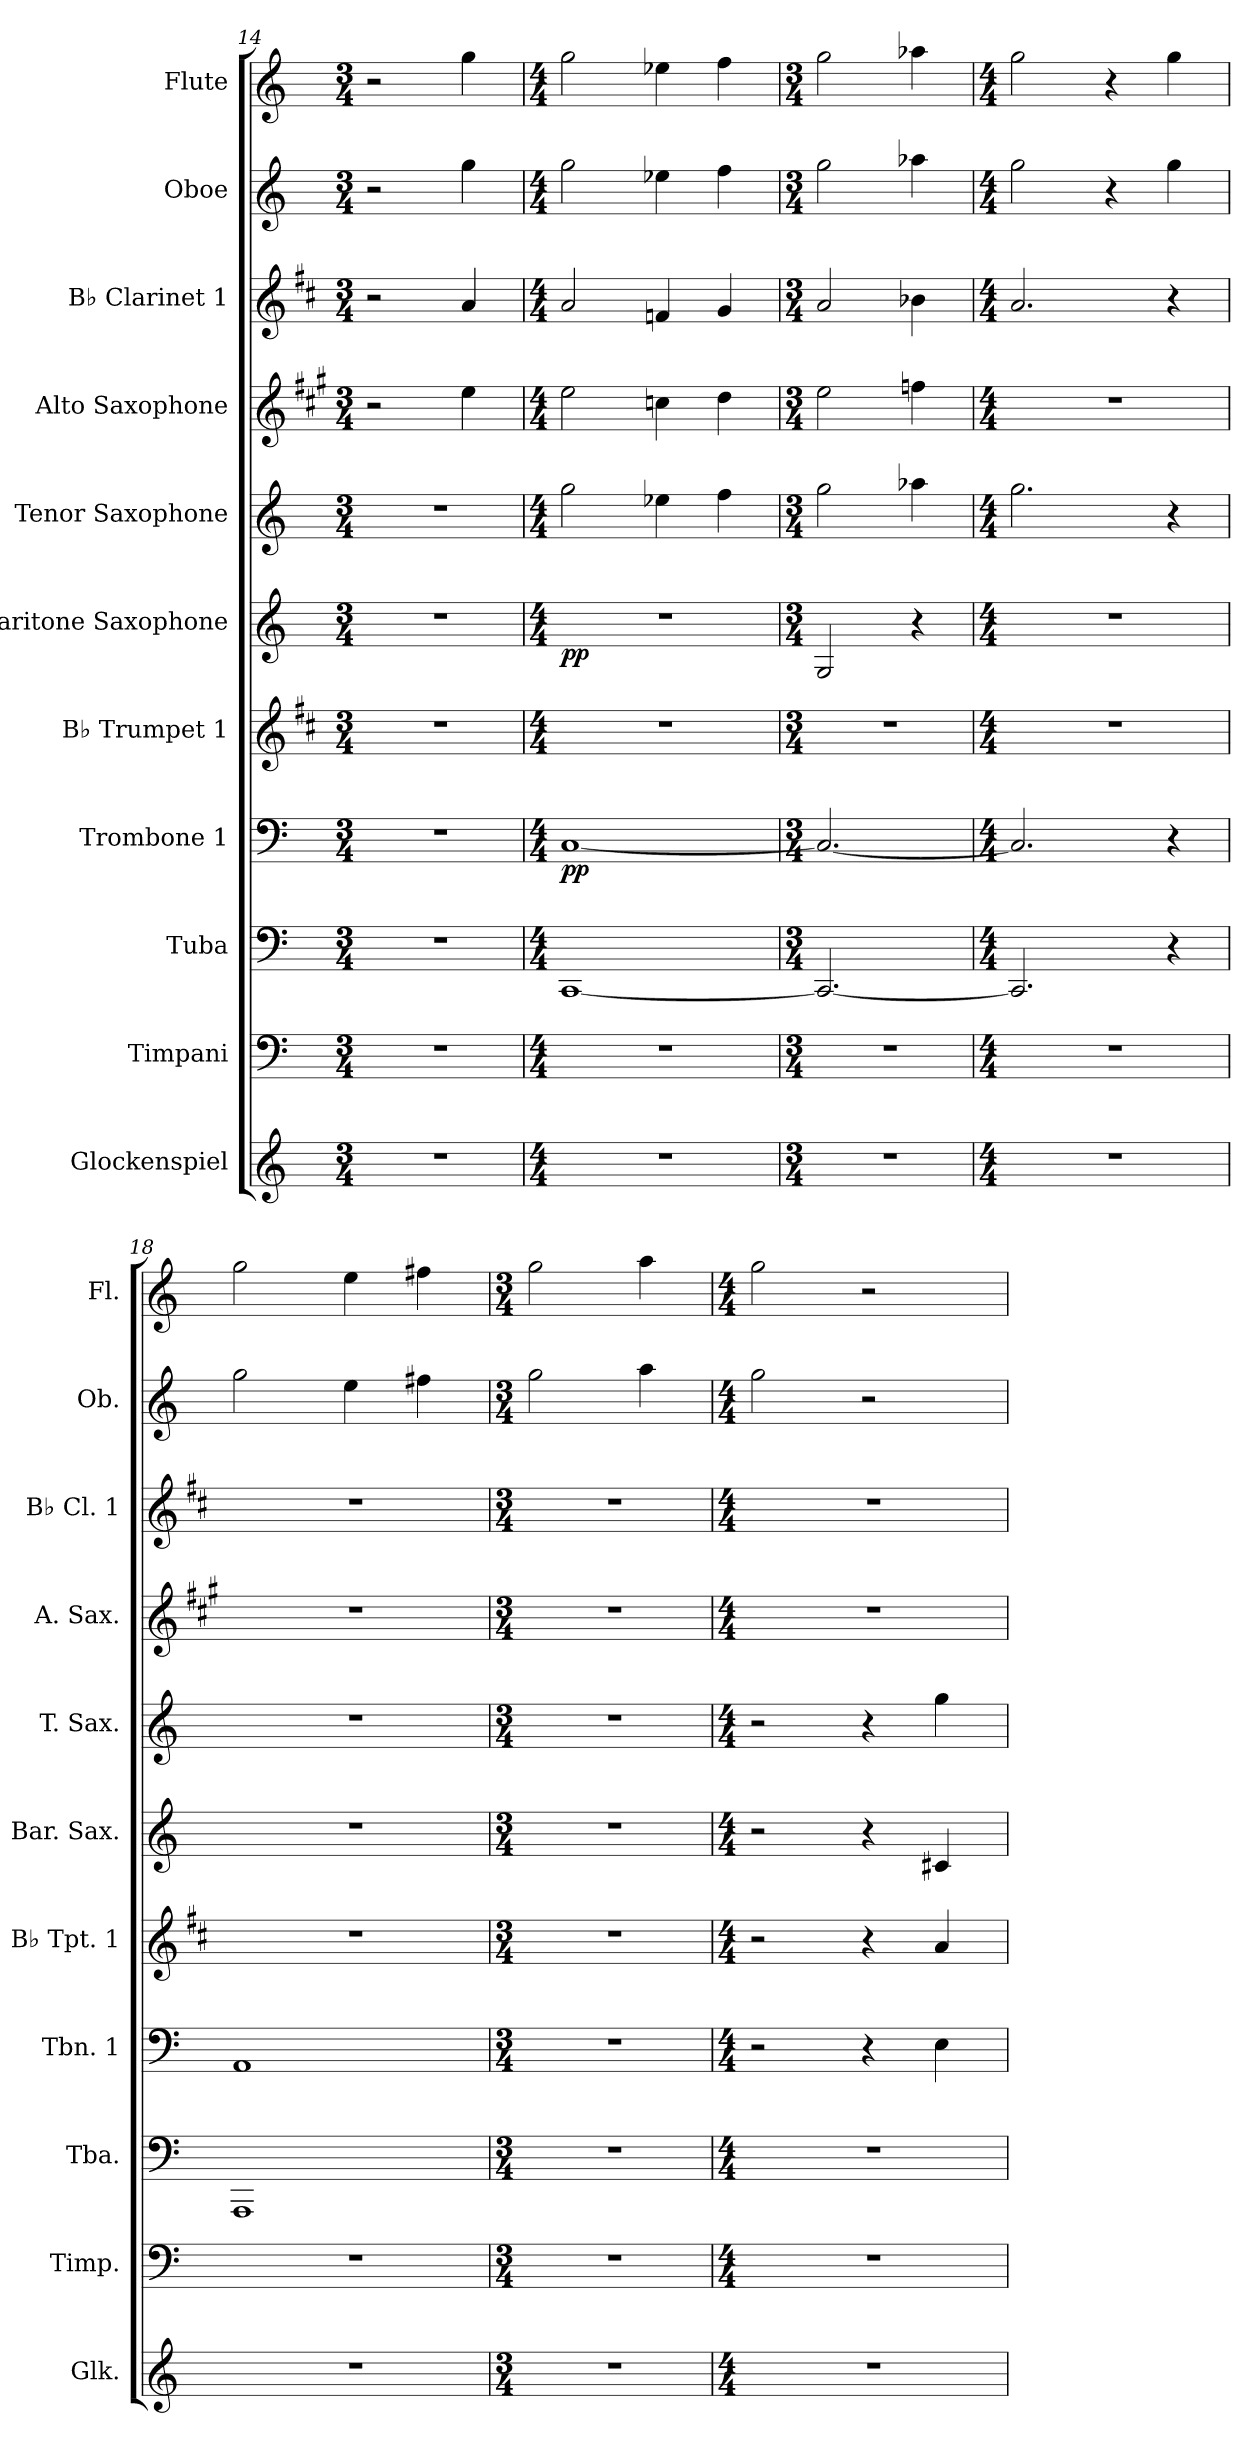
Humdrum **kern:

**kern	**kern	**kern	**kern	**dynam	**kern	**kern	**dynam	**kern	**kern	**kern	**kern	**kern
*part11	*part10	*part9	*part8	*part8	*part7	*part6	*part6	*part5	*part4	*part3	*part2	*part1
*staff11	*staff10	*staff9	*staff8	*staff8	*staff7	*staff6	*staff6	*staff5	*staff4	*staff3	*staff2	*staff1
*I"Glockenspiel	*I"Timpani	*I"Tuba	*I"Trombone 1	*	*I"B♭ Trumpet 1	*I"Baritone Saxophone	*	*I"Tenor Saxophone	*I"Alto Saxophone	*I"B♭ Clarinet 1	*I"Oboe	*I"Flute
*I'Glk.	*I'Timp.	*I'Tba.	*I'Tbn. 1	*	*I'B♭ Tpt. 1	*I'Bar. Sax.	*	*I'T. Sax.	*I'A. Sax.	*I'B♭ Cl. 1	*I'Ob.	*I'Fl.
*clefG2	*clefF4	*clefF4	*clefF4	*	*clefG2	*clefG2	*	*clefG2	*clefG2	*clefG2	*clefG2	*clefG2
*ITrd-14c-24	*	*	*	*	*ITrd1c2	*ITrd12c21	*	*ITrd8c14	*ITrd5c9	*ITrd1c2	*	*
*k[]	*k[]	*k[]	*k[]	*	*k[]	*k[]	*	*k[]	*k[]	*k[]	*k[]	*k[]
*M3/4	*M3/4	*M3/4	*M3/4	*	*M3/4	*M3/4	*	*M3/4	*M3/4	*M3/4	*M3/4	*M3/4
=14	=14	=14	=14	=14	=14	=14	=14	=14	=14	=14	=14	=14
2.r	2.r	2.r	2.r	.	2.r	2.r	.	2.r	2r	2r	2r	2r
.	.	.	.	.	.	.	.	.	4g\	4g/	4gg\	4gg\
=15	=15	=15	=15	=15	=15	=15	=15	=15	=15	=15	=15	=15
*M4/4	*M4/4	*M4/4	*M4/4	*	*M4/4	*M4/4	*	*M4/4	*M4/4	*M4/4	*M4/4	*M4/4
!	!	!	!	!LO:DY:b	!	!	!LO:DY:b	!	!	!	!	!
1r	1r	[1CC	[1C	pp	1r	1r	pp	2g\	2g\	2g/	2gg\	2gg\
.	.	.	.	.	.	.	.	4e-X\	4e-X\	4e-X/	4ee-X\	4ee-X\
.	.	.	.	.	.	.	.	4f\	4f\	4f/	4ff\	4ff\
!!LO:PB:g=z
=16	=16	=16	=16	=16	=16	=16	=16	=16	=16	=16	=16	=16
*M3/4	*M3/4	*M3/4	*M3/4	*	*M3/4	*M3/4	*	*M3/4	*M3/4	*M3/4	*M3/4	*M3/4
2.r	2.r	2.CC/_	2.C/_	.	2.r	2GG/	.	2g\	2g\	2g/	2gg\	2gg\
.	.	.	.	.	.	4r	.	4a-X\	4a-X\	4a-X\	4aa-X\	4aa-X\
=17	=17	=17	=17	=17	=17	=17	=17	=17	=17	=17	=17	=17
*M4/4	*M4/4	*M4/4	*M4/4	*	*M4/4	*M4/4	*	*M4/4	*M4/4	*M4/4	*M4/4	*M4/4
1r	1r	2.CC/]	2.C/]	.	1r	1r	.	2.g\	1r	2.g/	2gg\	2gg\
.	.	.	.	.	.	.	.	.	.	.	4r	4r
.	.	4r	4r	.	.	.	.	4r	.	4r	4gg\	4gg\
=18	=18	=18	=18	=18	=18	=18	=18	=18	=18	=18	=18	=18
1r	1r	1AAA	1AA	.	1r	1r	.	1r	1r	1r	2gg\	2gg\
.	.	.	.	.	.	.	.	.	.	.	4ee\	4ee\
.	.	.	.	.	.	.	.	.	.	.	4ff#X\	4ff#X\
=19	=19	=19	=19	=19	=19	=19	=19	=19	=19	=19	=19	=19
*M3/4	*M3/4	*M3/4	*M3/4	*	*M3/4	*M3/4	*	*M3/4	*M3/4	*M3/4	*M3/4	*M3/4
2.r	2.r	2.r	2.r	.	2.r	2.r	.	2.r	2.r	2.r	2gg\	2gg\
.	.	.	.	.	.	.	.	.	.	.	4aa\	4aa\
=20	=20	=20	=20	=20	=20	=20	=20	=20	=20	=20	=20	=20
*M4/4	*M4/4	*M4/4	*M4/4	*	*M4/4	*M4/4	*	*M4/4	*M4/4	*M4/4	*M4/4	*M4/4
1r	1r	1r	2r	.	2r	2r	.	2r	1r	1r	2gg\	2gg\
.	.	.	4r	.	4r	4r	.	4r	.	.	2r	2r
.	.	.	4E\	.	4g/	4C#X/	.	4g\	.	.	.	.
=	=	=	=	=	=	=	=	=	=	=	=	=
*-	*-	*-	*-	*-	*-	*-	*-	*-	*-	*-	*-	*-
